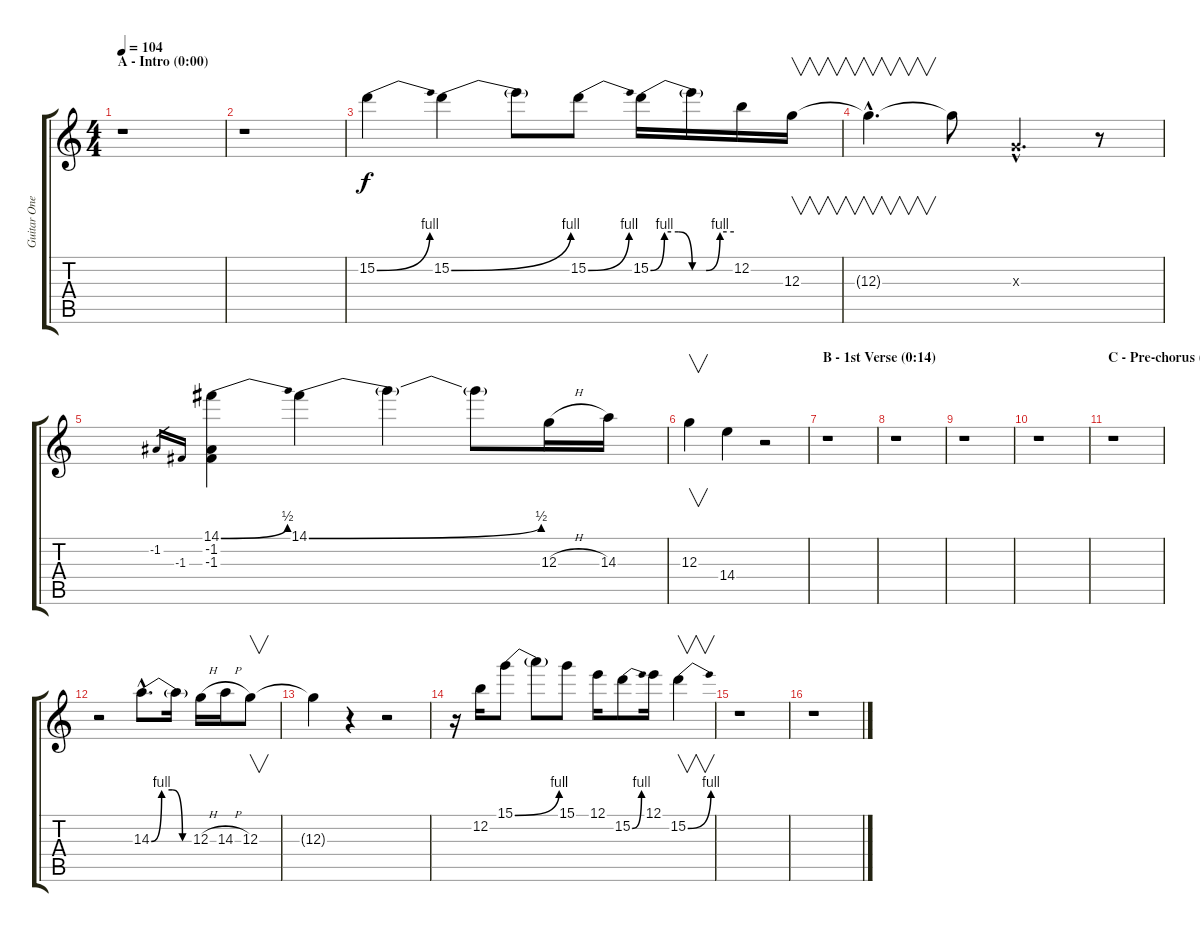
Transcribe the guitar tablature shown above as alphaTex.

\track ("Guitar One" "Guitar One") {instrument distortionguitar}
\staff {score tabs}
\tuning (E4 B3 G3 D3 A2 E2) {hide}
\ts (4 4)
\section ("" "A - Intro (0:00)")
\tempo 104
\clef g2
\ks c
r.1{dy f instrument distortionguitar} |
r.1 |
15.2{be (bend 0 0 60 4)}.4 15.2{be (bend 0 0 60 4)}.4 15.2{t}.8 15.2{be (bend 0 0 60 4)}.8 15.2{be (custom 0 0 10 4 20 4 30 0 40 0 50 4 60 4)}.16 15.2{t}.16 12.2.16 12.3.16{v} |
12.3{hac t}.4{v d} 12.3{t}.8 0.3{hac x}.4{d} r.8 |
-1.2.16{gr} -1.3.16{gr} (14.1{be (bend 0 0 60 2)} -1.2 -1.3).4 14.1{be (bend 0 0 60 2)}.4 14.1{t}.4 14.1{t}.8 12.3{h}.16 14.3.16 |
12.3.4{v} 14.4.4 r.2 |
\section ("" "B - 1st Verse (0:14)")
r.1 |
r.1 |
r.1 |
r.1 |
\section ("" "C - Pre-chorus (0:23)")
r.1 |
r.2 14.3{be (custom 0 0 15 4 30 4 45 0 60 0) hac}.8{d} 14.3{t}.16 12.3{h}.16 14.3{h}.16 12.3.8{v} |
12.3{t}.4 r.4 r.2 |
r.16 12.2.16 15.1{be (bend 0 0 60 4)}.8 15.1{t}.8 15.1.8 12.1.16 15.2{be (bend 0 0 60 4)}.8 12.1.16 15.2{be (bend 0 0 60 4)}.4{v} |
r.1 |
r.1
